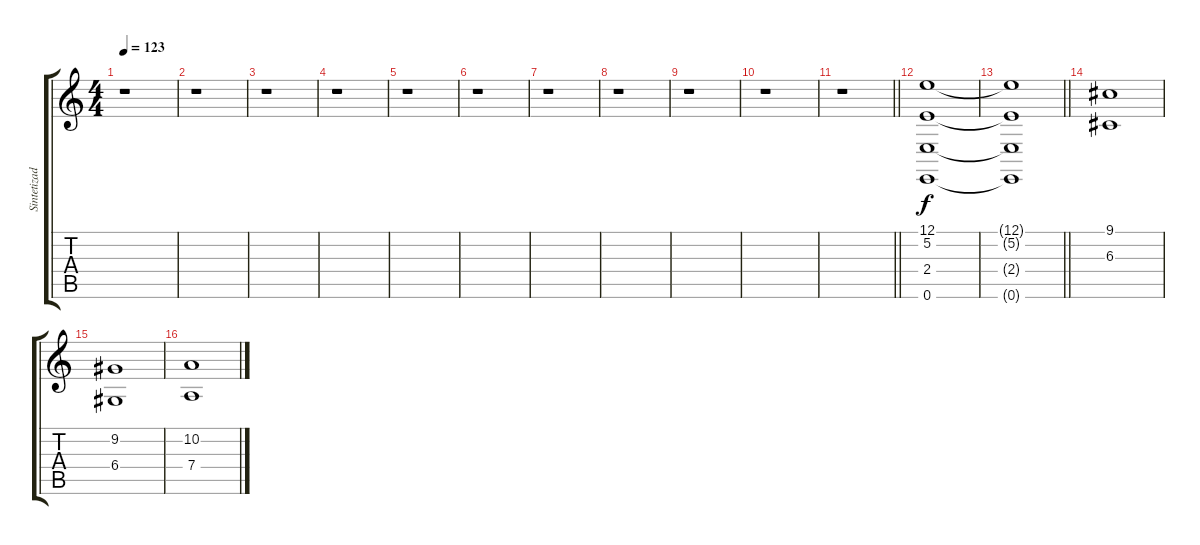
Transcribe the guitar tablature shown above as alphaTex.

\track ("Sintetizador 2" "Sintetizad") {instrument stringensemble2}
\staff {score tabs}
\tuning (E4 B3 G3 D3 A2 E2) {hide}
\ts (4 4)
\tempo 123
\clef g2
\ks c
r.1{dy f} |
r.1 |
r.1 |
r.1 |
r.1 |
r.1 |
r.1 |
r.1 |
r.1 |
r.1 |
\barLineRight lightlight
r.1 |
(12.1 5.2 2.4 0.6).1 |
\barLineRight lightlight
(12.1{t} 5.2{t} 2.4{t} 0.6{t}).1 |
(9.1 6.3).1{volume 5} |
(9.2 6.4).1 |
(10.2 7.4).1
